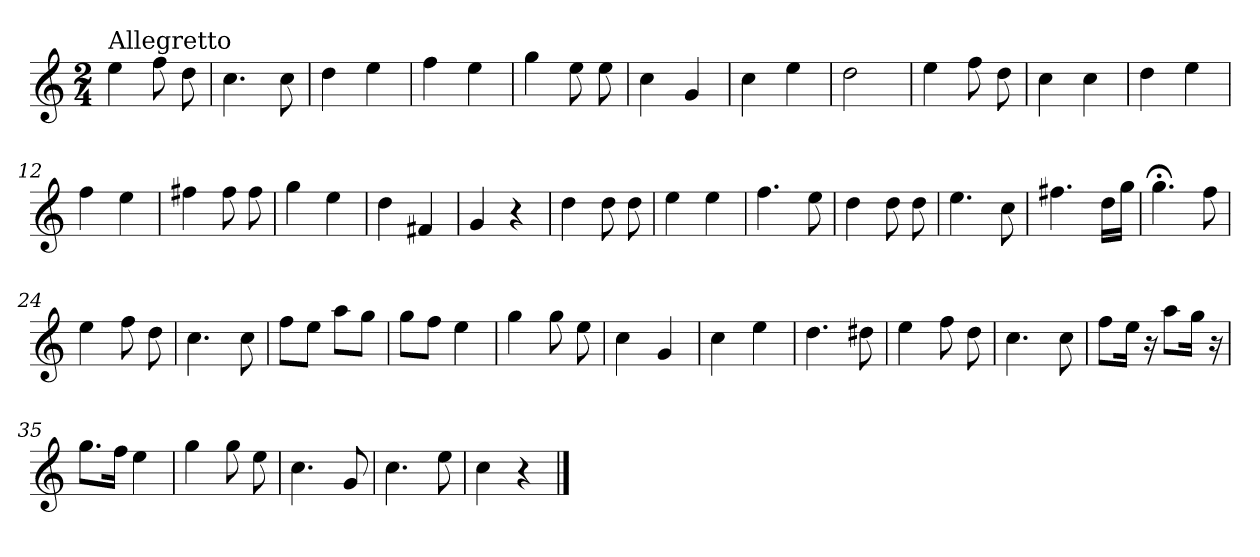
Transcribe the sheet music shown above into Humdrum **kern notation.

**kern
*part1
*staff1
*clefG2
*k[]
*C:
*M2/4
=1
!LO:TX:a:t=Allegretto
4ee\
8ff\
8dd\
=2
4.cc\
8cc\
=3
4dd\
4ee\
=4
4ff\
4ee\
=5
4gg\
8ee\
8ee\
=6
4cc\
4g/
=7
4cc\
4ee\
=8
2dd\
=9
4ee\
8ff\
8dd\
=10
4cc\
4cc\
!!LO:LB:g=z
=11
4dd\
4ee\
=12
4ff\
4ee\
=13
4ff#X\
8ff#\
8ff#\
=14
4gg\
4ee\
=15
4dd\
4f#X/
=16
4g/
4r
=17
4dd\
8dd\
8dd\
=18
4ee\
4ee\
=19
4.ff\
8ee\
=20
4dd\
8dd\
8dd\
=21
4.ee\
8cc\
!!LO:LB:g=z
=22
4.ff#X\
16dd\LL
16gg\JJ
=23
4.gg;<\
8ff\
=24
4ee\
8ff\
8dd\
=25
4.cc\
8cc\
=26
8ff\L
8ee\J
8aa\L
8gg\J
=27
8gg\L
8ff\J
4ee\
=28
4gg\
8gg\
8ee\
=29
4cc\
4g/
=30
4cc\
4ee\
=31
4.dd\
8dd#X\
!!LO:LB:g=z
=32
4ee\
8ff\
8dd\
!!LO:LB:g=z
=33
4.cc\
8cc\
=34
8ff\L
16ee\Jk
16r
8aa\L
16gg\Jk
16r
=35
8.gg\L
16ff\Jk
4ee\
=36
4gg\
8gg\
8ee\
=37
4.cc\
8g/
=38
4.cc\
8ee\
=39
4cc\
4r
==
*-
